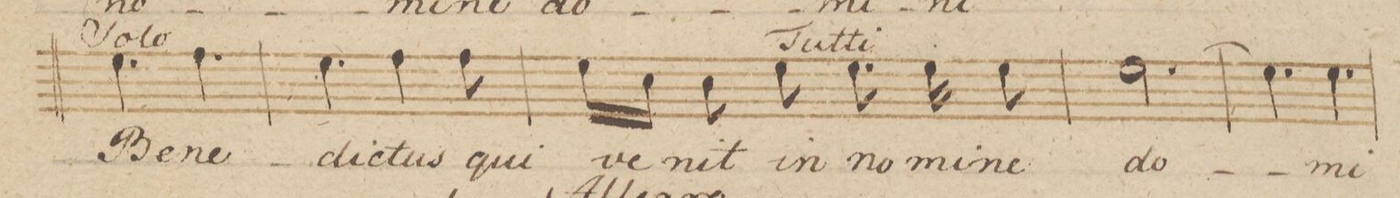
**kern	**text
*I"Tenore.	*
*clefC4	*
*k[b-e-]	*
*M6/8	*
4.d\	Be-
4.e-\	-ne-
=69	=69
4.d\	-dic-
4e-\	-tus
8e-\	qui
=70	=70
16d\LL	ve-
16B-\JJ	.
8B-\	-nit
8d\	in
8.d\	no-
16d\	-mi-
8d\	-ne
=71	=71
*2\right	*
[2.d\	do-
=72	=72
4.d\]	.
4.d\	-mi-
=73	=73
*-	*-
